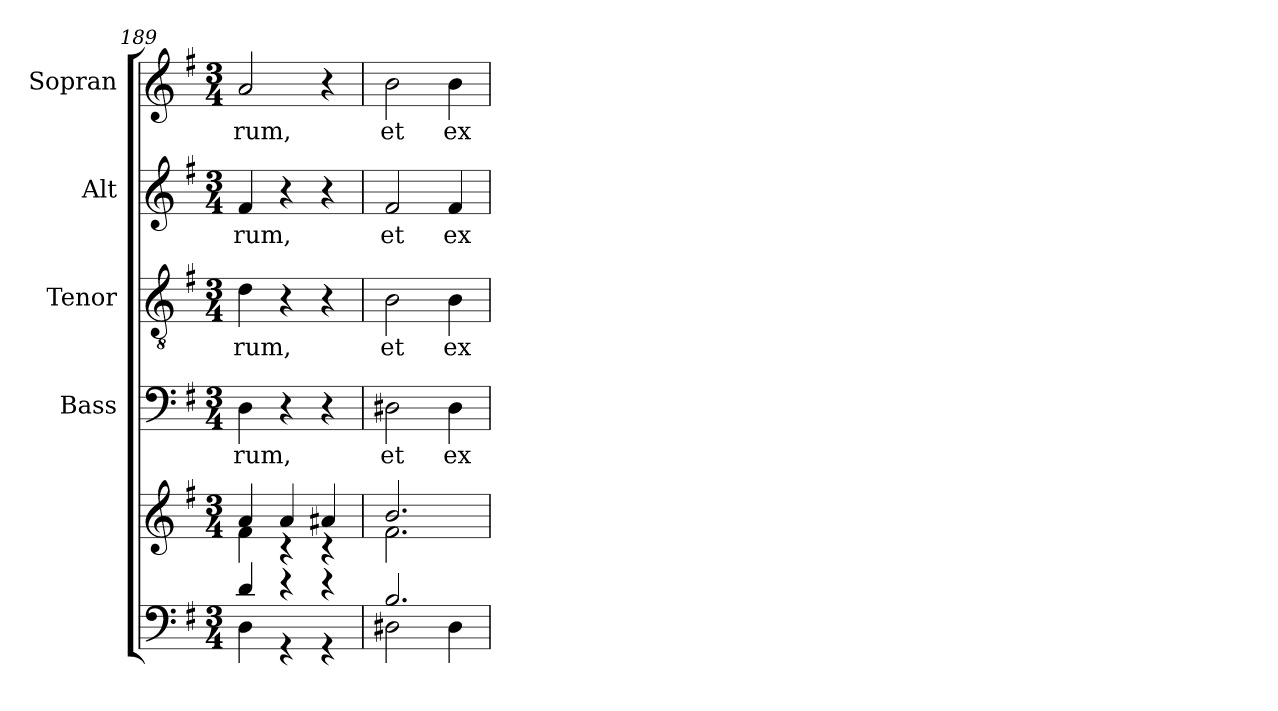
**kern	**kern	**kern	**text	**kern	**text	**kern	**text	**kern	**text
*part5	*part5	*part4	*part4	*part3	*part3	*part2	*part2	*part1	*part1
*staff6	*staff5	*staff4	*staff4	*staff3	*staff3	*staff2	*staff2	*staff1	*staff1
*	*	*I"Bass	*	*I"Tenor	*	*I"Alt	*	*I"Sopran	*
*	*	*I'B.	*	*I'T.	*	*I'A.	*	*I'S.	*
*clefF4	*clefG2	*clefF4	*	*clefGv2	*	*clefG2	*	*clefG2	*
*k[f#]	*k[f#]	*k[f#]	*	*k[f#]	*	*k[f#]	*	*k[f#]	*
*G:	*G:	*G:	*	*G:	*	*G:	*	*G:	*
*M3/4	*M3/4	*M3/4	*	*M3/4	*	*M3/4	*	*M3/4	*
=189	=189	=189	=189	=189	=189	=189	=189	=189	=189
*^	*^	*	*	*	*	*	*	*	*
!	!	!	!	!	!LO:LY:b	!	!LO:LY:b	!	!LO:LY:b	!	!LO:LY:b
4d/	4D\	4a/	4f#\	4D\	-rum,	4d\	-rum,	4f#/	-rum,	2a/	-rum,
4r	4r	4a/	4rc	4r	.	4r	.	4r	.	.	.
4r	4r	4a#X/	4rc	4r	.	4r	.	4r	.	4r	.
=190	=190	=190	=190	=190	=190	=190	=190	=190	=190	=190	=190
!	!	!	!	!	!LO:LY:b	!	!LO:LY:b	!	!LO:LY:b	!	!LO:LY:b
2.B/	2D#X\	2.b/	2.f#\	2D#X\	et	2B\	et	2f#/	et	2b\	et
!	!	!	!	!	!LO:LY:b	!	!LO:LY:b	!	!LO:LY:b	!	!LO:LY:b
.	4D#\	.	.	4D#\	ex-	4B\	ex-	4f#/	ex-	4b\	ex-
*v	*v	*	*	*	*	*	*	*	*	*	*
*	*v	*v	*	*	*	*	*	*	*	*
=	=	=	=	=	=	=	=	=	=
*-	*-	*-	*-	*-	*-	*-	*-	*-	*-
